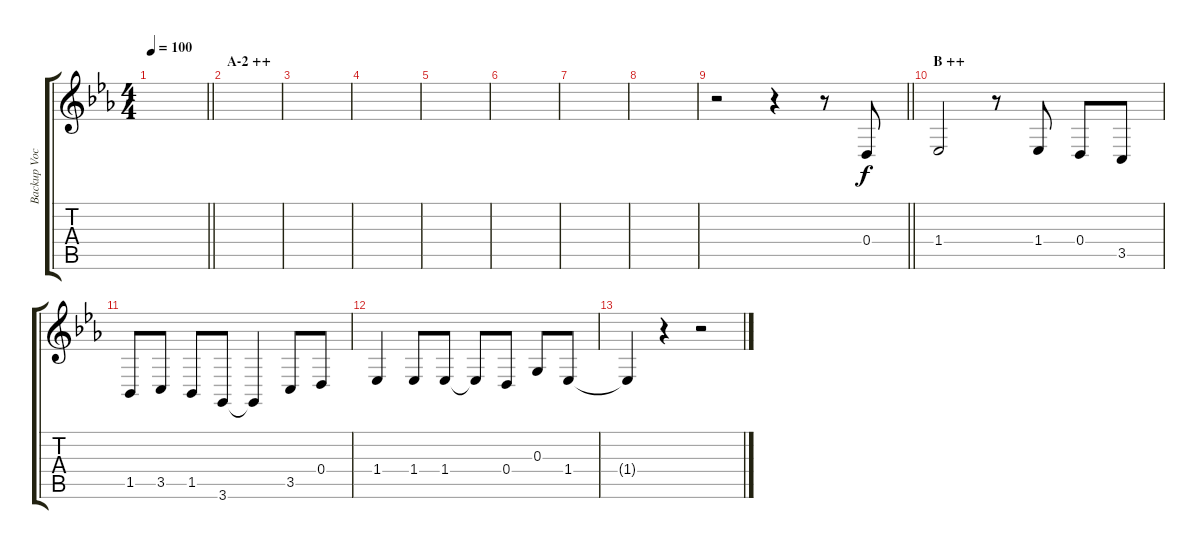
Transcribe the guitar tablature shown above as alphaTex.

\track ("Backup Vocals" "Backup Voc") {instrument altosax}
\staff {score tabs}
\tuning (E4 B3 G3 D3 A2 E2) {hide}
\ts (4 4)
\tempo 100
\clef g2
\barLineRight lightlight
\ks eb
|
\section ("" "A-2 ++")
|
|
|
|
|
|
|
\barLineRight lightlight
r.2 r.4 r.8 0.4.8 |
\section ("" "B ++")
1.4.2 r.8 1.4.8 0.4.8 3.5.8 |
1.5.8 3.5.8 1.5.8 3.6.8 3.6{t}.4 3.5.8 0.4.8 |
1.4.4 1.4.8 1.4.8 1.4{t}.8 0.4.8 0.3.8 1.4.8 |
1.4{t}.4 r.4 r.2
